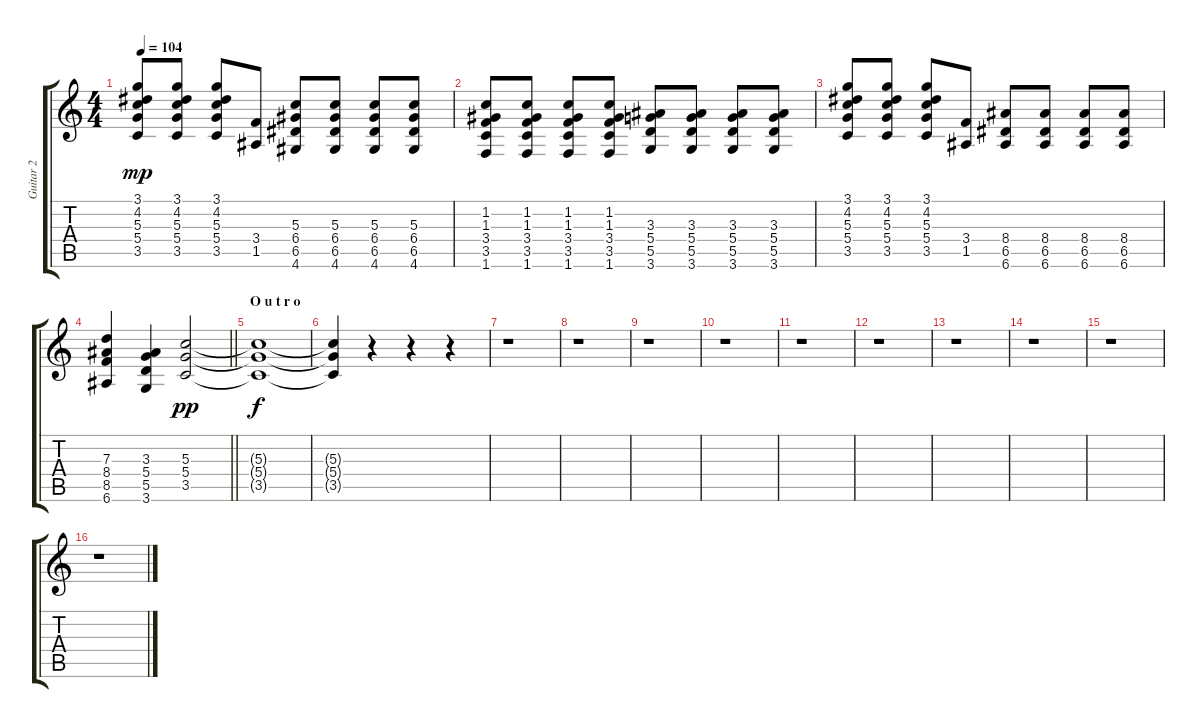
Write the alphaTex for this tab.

\track ("Guitar 2" "Guitar 2") {instrument distortionguitar}
\staff {score tabs}
\tuning (E4 B3 G3 D3 A2 E2) {hide}
\ts (4 4)
\tempo 104
\clef g2
\ks c
(3.1 4.2 5.3 5.4 3.5).8{dy mp} (3.1 4.2 5.3 5.4 3.5).8 (3.1 4.2 5.3 5.4 3.5).8 (3.4 1.5).8 (5.3 6.4 6.5 4.6).8 (5.3 6.4 6.5 4.6).8 (5.3 6.4 6.5 4.6).8 (5.3 6.4 6.5 4.6).8 |
(1.2 1.3 3.4 3.5 1.6).8 (1.2 1.3 3.4 3.5 1.6).8 (1.2 1.3 3.4 3.5 1.6).8 (1.2 1.3 3.4 3.5 1.6).8 (3.3 5.4 5.5 3.6).8 (3.3 5.4 5.5 3.6).8 (3.3 5.4 5.5 3.6).8 (3.3 5.4 5.5 3.6).8 |
(3.1 4.2 5.3 5.4 3.5).8 (3.1 4.2 5.3 5.4 3.5).8 (3.1 4.2 5.3 5.4 3.5).8 (3.4 1.5).8 (8.4 6.5 6.6).8 (8.4 6.5 6.6).8 (8.4 6.5 6.6).8 (8.4 6.5 6.6).8 |
\barLineRight lightlight
(7.3 8.4 8.5 6.6).4 (3.3 5.4 5.5 3.6).4 (5.3 5.4 3.5).2{dy pp} |
\section ("" "O u t r o")
(5.3{t} 5.4{t} 3.5{t}).1{dy f} |
(5.3{t} 5.4{t} 3.5{t}).4 r.4 r.4 r.4 |
r.1 |
r.1 |
r.1 |
r.1 |
r.1 |
r.1 |
r.1 |
r.1 |
r.1 |
r.1
